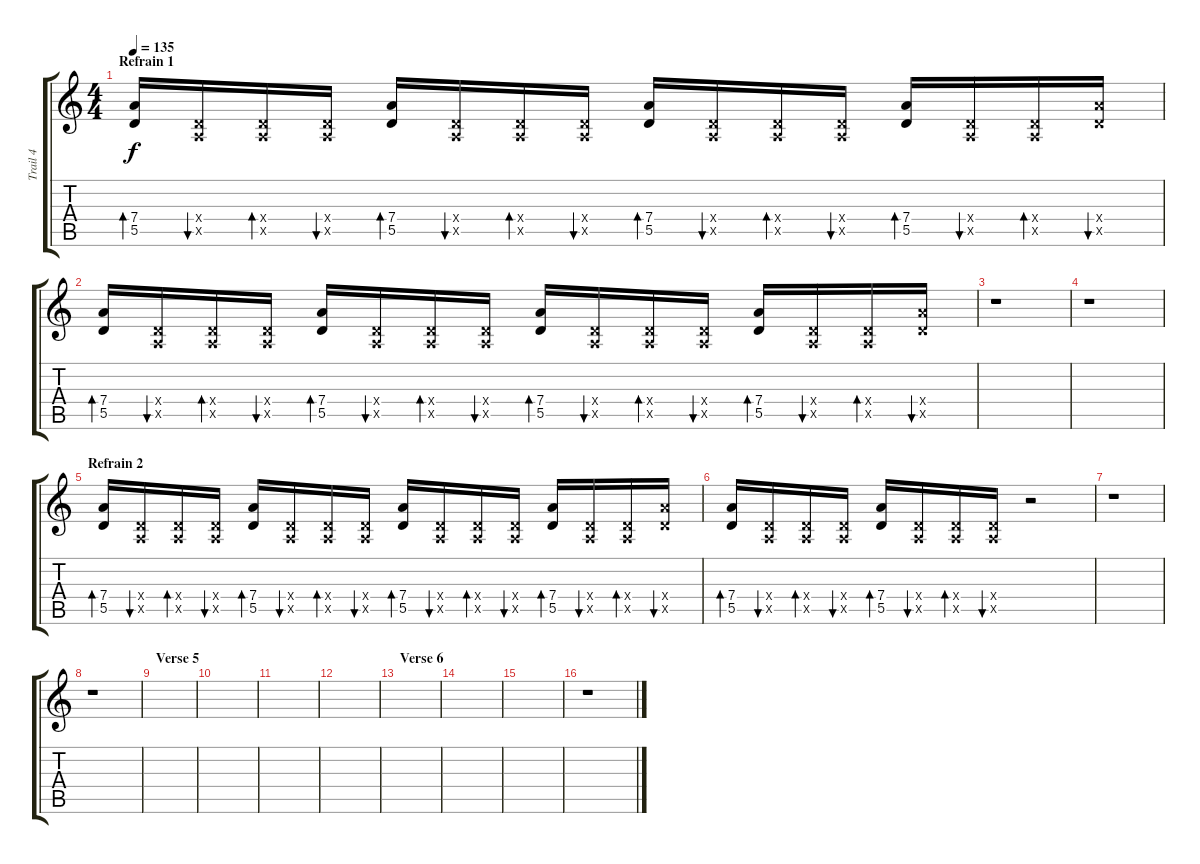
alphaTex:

\track ("Trail 4" "Trail 4") {instrument distortionguitar}
\staff {score tabs}
\tuning (E4 B3 G3 D3 A2 E2) {hide}
\ts (4 4)
\section ("" "Refrain 1")
\tempo 135
\clef g2
\ks c
(7.4 5.5).16{bd 30 dy f} (0.4{x} 0.5{x}).16{bu 30} (0.4{x} 0.5{x}).16{bd 30} (0.4{x} 0.5{x}).16{bu 30} (7.4 5.5).16{bd 30} (0.4{x} 0.5{x}).16{bu 30} (0.4{x} 0.5{x}).16{bd 30} (0.4{x} 0.5{x}).16{bu 30} (7.4 5.5).16{bd 30} (0.4{x} 0.5{x}).16{bu 30} (0.4{x} 0.5{x}).16{bd 30} (0.4{x} 0.5{x}).16{bu 30} (7.4 5.5).16{bd 30} (0.4{x} 0.5{x}).16{bu 30} (0.4{x} 0.5{x}).16{bd 30} (7.4{x} 5.5{x}).16{bu 30} |
(7.4 5.5).16{bd 30} (0.4{x} 0.5{x}).16{bu 30} (0.4{x} 0.5{x}).16{bd 30} (0.4{x} 0.5{x}).16{bu 30} (7.4 5.5).16{bd 30} (0.4{x} 0.5{x}).16{bu 30} (0.4{x} 0.5{x}).16{bd 30} (0.4{x} 0.5{x}).16{bu 30} (7.4 5.5).16{bd 30} (0.4{x} 0.5{x}).16{bu 30} (0.4{x} 0.5{x}).16{bd 30} (0.4{x} 0.5{x}).16{bu 30} (7.4 5.5).16{bd 30} (0.4{x} 0.5{x}).16{bu 30} (0.4{x} 0.5{x}).16{bd 30} (7.4{x} 5.5{x}).16{bu 30} |
r.1 |
r.1 |
\section ("" "Refrain 2")
(7.4 5.5).16{bd 30} (0.4{x} 0.5{x}).16{bu 30} (0.4{x} 0.5{x}).16{bd 30} (0.4{x} 0.5{x}).16{bu 30} (7.4 5.5).16{bd 30} (0.4{x} 0.5{x}).16{bu 30} (0.4{x} 0.5{x}).16{bd 30} (0.4{x} 0.5{x}).16{bu 30} (7.4 5.5).16{bd 30} (0.4{x} 0.5{x}).16{bu 30} (0.4{x} 0.5{x}).16{bd 30} (0.4{x} 0.5{x}).16{bu 30} (7.4 5.5).16{bd 30} (0.4{x} 0.5{x}).16{bu 30} (0.4{x} 0.5{x}).16{bd 30} (7.4{x} 5.5{x}).16{bu 30} |
(7.4 5.5).16{bd 30} (0.4{x} 0.5{x}).16{bu 30} (0.4{x} 0.5{x}).16{bd 30} (0.4{x} 0.5{x}).16{bu 30} (7.4 5.5).16{bd 30} (0.4{x} 0.5{x}).16{bu 30} (0.4{x} 0.5{x}).16{bd 30} (0.4{x} 0.5{x}).16{bu 30} r.2 |
r.1 |
r.1 |
\section ("" "Verse 5")
|
|
|
|
\section ("" "Verse 6")
|
|
|
r.1
